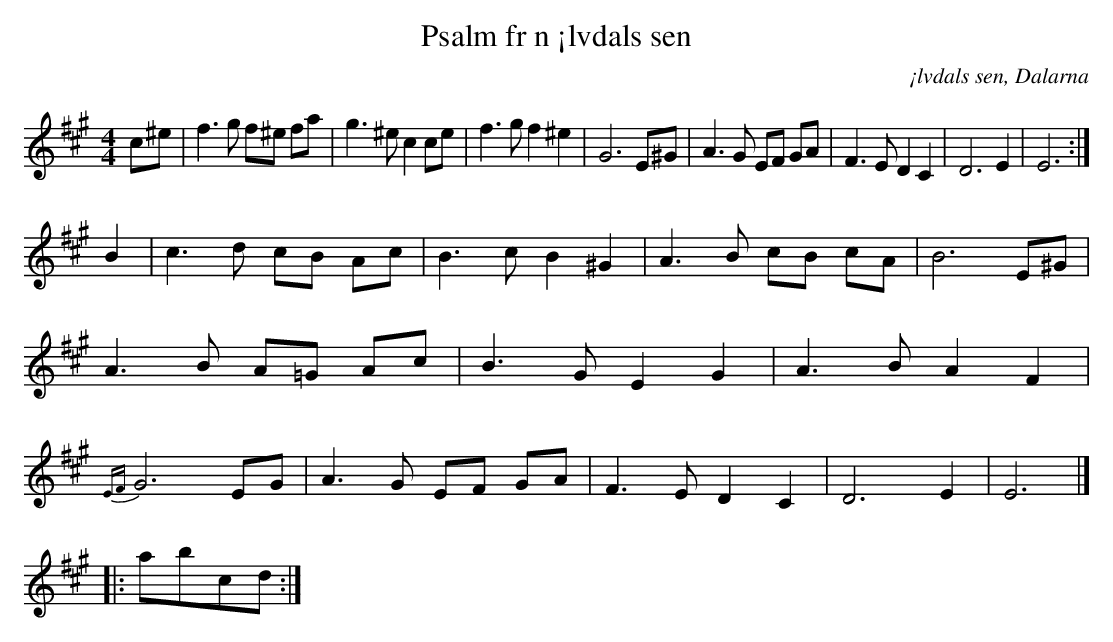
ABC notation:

X:1
T:Psalm fr n ¡lvdals sen
O:¡lvdals sen, Dalarna
M:4/4
L:1/8
K:A
c^e | f3g f^e fa | g3 ^e c2ce | f3g f2^e2 | G6E^G | A3G EF GA | F3ED2C2 | D6E2 | E6 :|]
B2 | c3d cB Ac | B3cB2^G2 | A3B cB cA | B6E^G | A3B A=G Ac| B3G E2G2| A3BA2 F2| {EF}G6EG| A3G EF GA | F3ED2C2 | D6E2 | E6 |]
|: abcd :|
